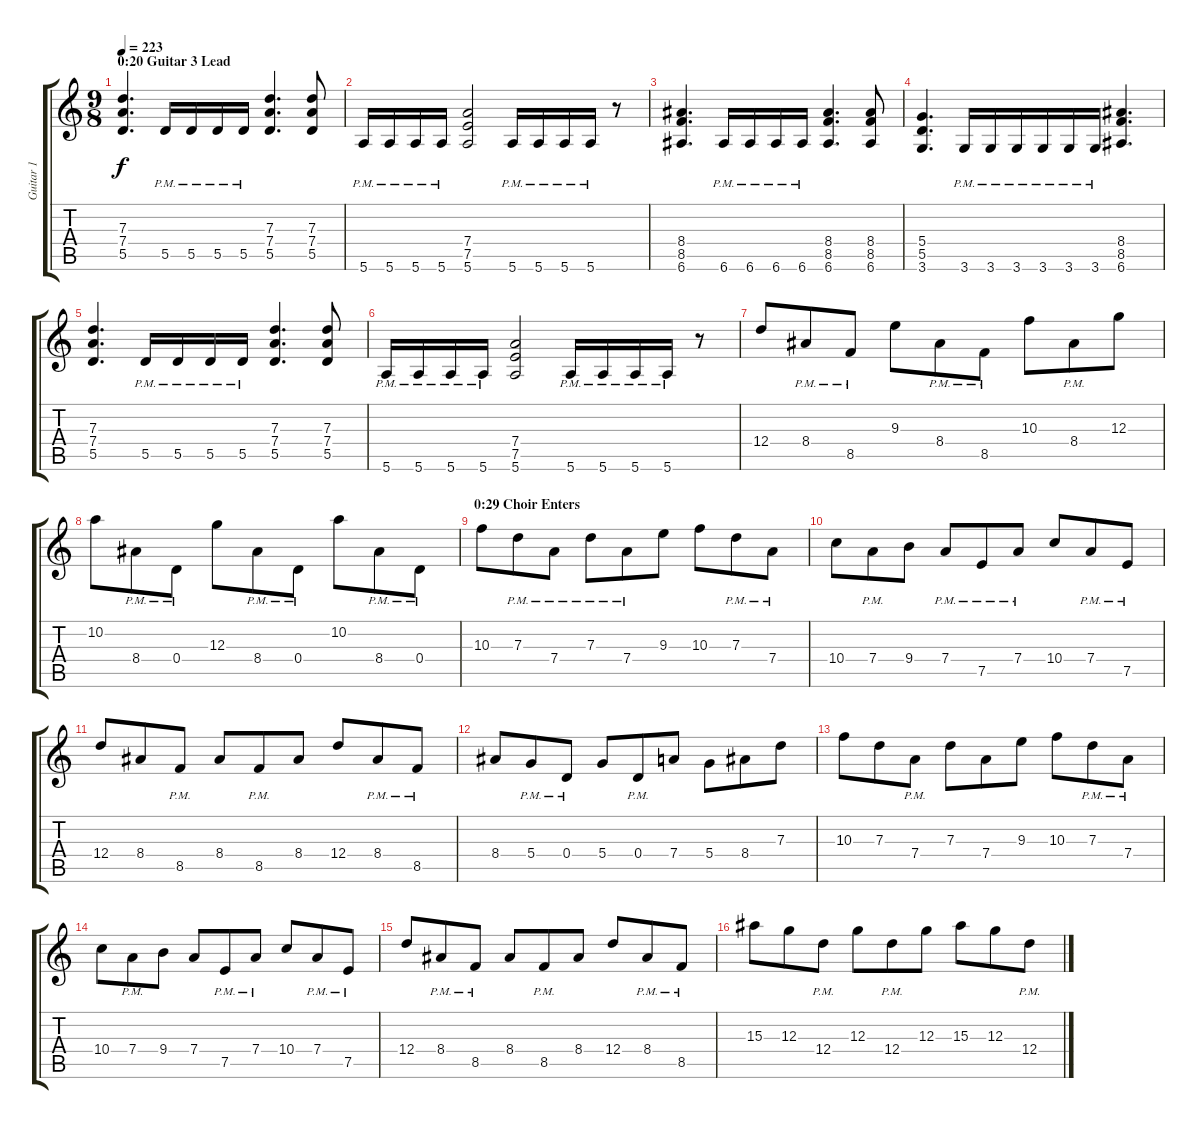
\track ("Guitar 1" "Guitar 1") {instrument distortionguitar}
\staff {score tabs}
\tuning (E4 B3 G3 D3 A2 E2) {hide}
\ts (9 8)
\section ("" "0:20 Guitar 3 Lead")
\tempo 223
\clef g2
\ks c
(7.3 7.4 5.5).4{d dy f} 5.5{pm}.16 5.5{pm}.16 5.5{pm}.16 5.5{pm}.16 (7.3 7.4 5.5).4{d} (7.3 7.4 5.5).8 |
5.6{pm}.16 5.6{pm}.16 5.6{pm}.16 5.6{pm}.16 (7.4 7.5 5.6).2 5.6{pm}.16 5.6{pm}.16 5.6{pm}.16 5.6{pm}.16 r.8 |
(8.4 8.5 6.6).4{d} 6.6{pm}.16 6.6{pm}.16 6.6{pm}.16 6.6{pm}.16 (8.4 8.5 6.6).4{d} (8.4 8.5 6.6).8 |
(5.4 5.5 3.6).4{d} 3.6{pm}.16 3.6{pm}.16 3.6{pm}.16 3.6{pm}.16 3.6{pm}.16 3.6{pm}.16 (8.4 8.5 6.6).4{d} |
(7.3 7.4 5.5).4{d} 5.5{pm}.16 5.5{pm}.16 5.5{pm}.16 5.5{pm}.16 (7.3 7.4 5.5).4{d} (7.3 7.4 5.5).8 |
5.6{pm}.16 5.6{pm}.16 5.6{pm}.16 5.6{pm}.16 (7.4 7.5 5.6).2 5.6{pm}.16 5.6{pm}.16 5.6{pm}.16 5.6{pm}.16 r.8 |
12.4.8 8.4{pm}.8 8.5{pm}.8 9.3.8 8.4{pm}.8 8.5{pm}.8 10.3.8 8.4{pm}.8 12.3.8 |
10.2.8 8.4{pm}.8 0.4{pm}.8 12.3.8 8.4{pm}.8 0.4{pm}.8 10.2.8 8.4{pm}.8 0.4{pm}.8 |
\section ("" "0:29 Choir Enters")
10.3.8 7.3{pm}.8 7.4{pm}.8 7.3{pm}.8 7.4{pm}.8 9.3.8 10.3.8 7.3{pm}.8 7.4{pm}.8 |
10.4.8 7.4{pm}.8 9.4.8 7.4{pm}.8 7.5{pm}.8 7.4{pm}.8 10.4.8 7.4{pm}.8 7.5{pm}.8 |
12.4.8 8.4.8 8.5{pm}.8 8.4.8 8.5{pm}.8 8.4.8 12.4.8 8.4{pm}.8 8.5{pm}.8 |
8.4.8 5.4{pm}.8 0.4{pm}.8 5.4.8 0.4{pm}.8 7.4.8 5.4.8 8.4.8 7.3.8 |
10.3.8 7.3.8 7.4{pm}.8 7.3.8 7.4.8 9.3.8 10.3.8 7.3{pm}.8 7.4{pm}.8 |
10.4.8 7.4{pm}.8 9.4.8 7.4.8 7.5{pm}.8 7.4{pm}.8 10.4.8 7.4{pm}.8 7.5{pm}.8 |
12.4.8 8.4{pm}.8 8.5{pm}.8 8.4.8 8.5{pm}.8 8.4.8 12.4.8 8.4{pm}.8 8.5{pm}.8 |
15.3.8 12.3.8 12.4{pm}.8 12.3.8 12.4{pm}.8 12.3.8 15.3.8 12.3.8 12.4{pm}.8
